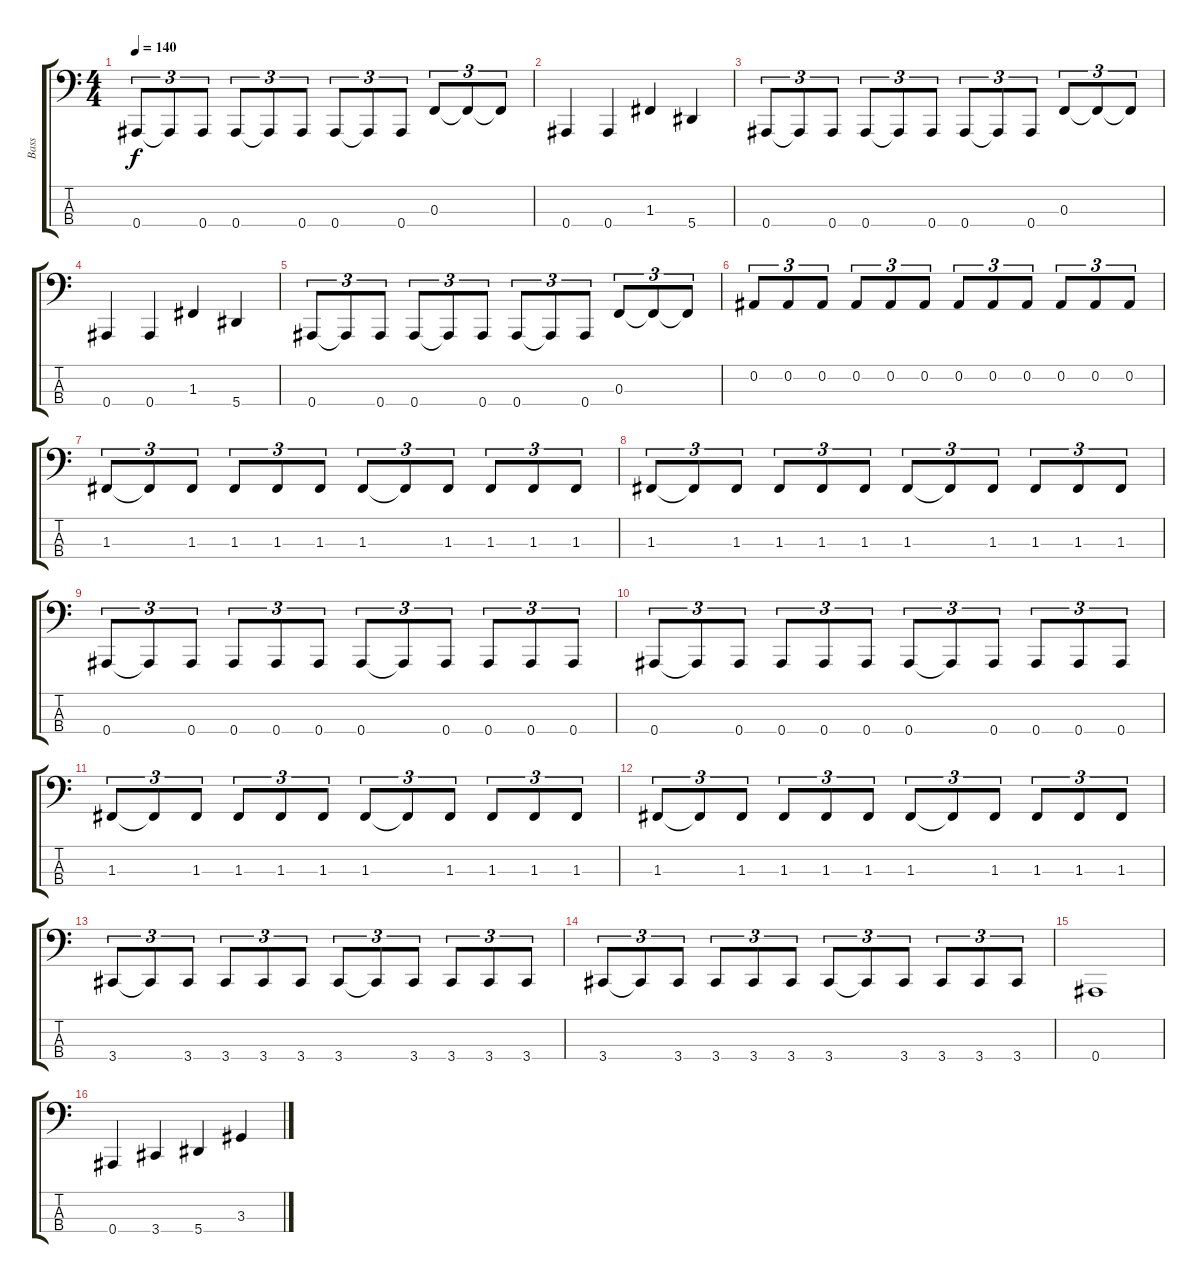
\track ("Bass" "Bass") {instrument electricbassfinger}
\staff {score tabs}
\tuning (Eb2 Bb1 F1 Bb0) {hide}
\ts (4 4)
\tempo 140
\clef f4
\ks c
0.4.8{tu (3 2) dy f} 0.4{t}.8{tu (3 2)} 0.4.8{tu (3 2)} 0.4.8{tu (3 2)} 0.4{t}.8{tu (3 2)} 0.4.8{tu (3 2)} 0.4.8{tu (3 2)} 0.4{t}.8{tu (3 2)} 0.4.8{tu (3 2)} 0.3.8{tu (3 2)} 0.3{t}.8{tu (3 2)} 0.3{t}.8{tu (3 2)} |
0.4.4 0.4.4 1.3.4 5.4.4 |
0.4.8{tu (3 2)} 0.4{t}.8{tu (3 2)} 0.4.8{tu (3 2)} 0.4.8{tu (3 2)} 0.4{t}.8{tu (3 2)} 0.4.8{tu (3 2)} 0.4.8{tu (3 2)} 0.4{t}.8{tu (3 2)} 0.4.8{tu (3 2)} 0.3.8{tu (3 2)} 0.3{t}.8{tu (3 2)} 0.3{t}.8{tu (3 2)} |
0.4.4 0.4.4 1.3.4 5.4.4 |
0.4.8{tu (3 2)} 0.4{t}.8{tu (3 2)} 0.4.8{tu (3 2)} 0.4.8{tu (3 2)} 0.4{t}.8{tu (3 2)} 0.4.8{tu (3 2)} 0.4.8{tu (3 2)} 0.4{t}.8{tu (3 2)} 0.4.8{tu (3 2)} 0.3.8{tu (3 2)} 0.3{t}.8{tu (3 2)} 0.3{t}.8{tu (3 2)} |
0.2.8{tu (3 2)} 0.2.8{tu (3 2)} 0.2.8{tu (3 2)} 0.2.8{tu (3 2)} 0.2.8{tu (3 2)} 0.2.8{tu (3 2)} 0.2.8{tu (3 2)} 0.2.8{tu (3 2)} 0.2.8{tu (3 2)} 0.2.8{tu (3 2)} 0.2.8{tu (3 2)} 0.2.8{tu (3 2)} |
1.3.8{tu (3 2)} 1.3{t}.8{tu (3 2)} 1.3.8{tu (3 2)} 1.3.8{tu (3 2)} 1.3.8{tu (3 2)} 1.3.8{tu (3 2)} 1.3.8{tu (3 2)} 1.3{t}.8{tu (3 2)} 1.3.8{tu (3 2)} 1.3.8{tu (3 2)} 1.3.8{tu (3 2)} 1.3.8{tu (3 2)} |
1.3.8{tu (3 2)} 1.3{t}.8{tu (3 2)} 1.3.8{tu (3 2)} 1.3.8{tu (3 2)} 1.3.8{tu (3 2)} 1.3.8{tu (3 2)} 1.3.8{tu (3 2)} 1.3{t}.8{tu (3 2)} 1.3.8{tu (3 2)} 1.3.8{tu (3 2)} 1.3.8{tu (3 2)} 1.3.8{tu (3 2)} |
0.4.8{tu (3 2)} 0.4{t}.8{tu (3 2)} 0.4.8{tu (3 2)} 0.4.8{tu (3 2)} 0.4.8{tu (3 2)} 0.4.8{tu (3 2)} 0.4.8{tu (3 2)} 0.4{t}.8{tu (3 2)} 0.4.8{tu (3 2)} 0.4.8{tu (3 2)} 0.4.8{tu (3 2)} 0.4.8{tu (3 2)} |
0.4.8{tu (3 2)} 0.4{t}.8{tu (3 2)} 0.4.8{tu (3 2)} 0.4.8{tu (3 2)} 0.4.8{tu (3 2)} 0.4.8{tu (3 2)} 0.4.8{tu (3 2)} 0.4{t}.8{tu (3 2)} 0.4.8{tu (3 2)} 0.4.8{tu (3 2)} 0.4.8{tu (3 2)} 0.4.8{tu (3 2)} |
1.3.8{tu (3 2)} 1.3{t}.8{tu (3 2)} 1.3.8{tu (3 2)} 1.3.8{tu (3 2)} 1.3.8{tu (3 2)} 1.3.8{tu (3 2)} 1.3.8{tu (3 2)} 1.3{t}.8{tu (3 2)} 1.3.8{tu (3 2)} 1.3.8{tu (3 2)} 1.3.8{tu (3 2)} 1.3.8{tu (3 2)} |
1.3.8{tu (3 2)} 1.3{t}.8{tu (3 2)} 1.3.8{tu (3 2)} 1.3.8{tu (3 2)} 1.3.8{tu (3 2)} 1.3.8{tu (3 2)} 1.3.8{tu (3 2)} 1.3{t}.8{tu (3 2)} 1.3.8{tu (3 2)} 1.3.8{tu (3 2)} 1.3.8{tu (3 2)} 1.3.8{tu (3 2)} |
3.4.8{tu (3 2)} 3.4{t}.8{tu (3 2)} 3.4.8{tu (3 2)} 3.4.8{tu (3 2)} 3.4.8{tu (3 2)} 3.4.8{tu (3 2)} 3.4.8{tu (3 2)} 3.4{t}.8{tu (3 2)} 3.4.8{tu (3 2)} 3.4.8{tu (3 2)} 3.4.8{tu (3 2)} 3.4.8{tu (3 2)} |
3.4.8{tu (3 2)} 3.4{t}.8{tu (3 2)} 3.4.8{tu (3 2)} 3.4.8{tu (3 2)} 3.4.8{tu (3 2)} 3.4.8{tu (3 2)} 3.4.8{tu (3 2)} 3.4{t}.8{tu (3 2)} 3.4.8{tu (3 2)} 3.4.8{tu (3 2)} 3.4.8{tu (3 2)} 3.4.8{tu (3 2)} |
0.4.1 |
0.4.4 3.4.4 5.4.4 3.3.4
